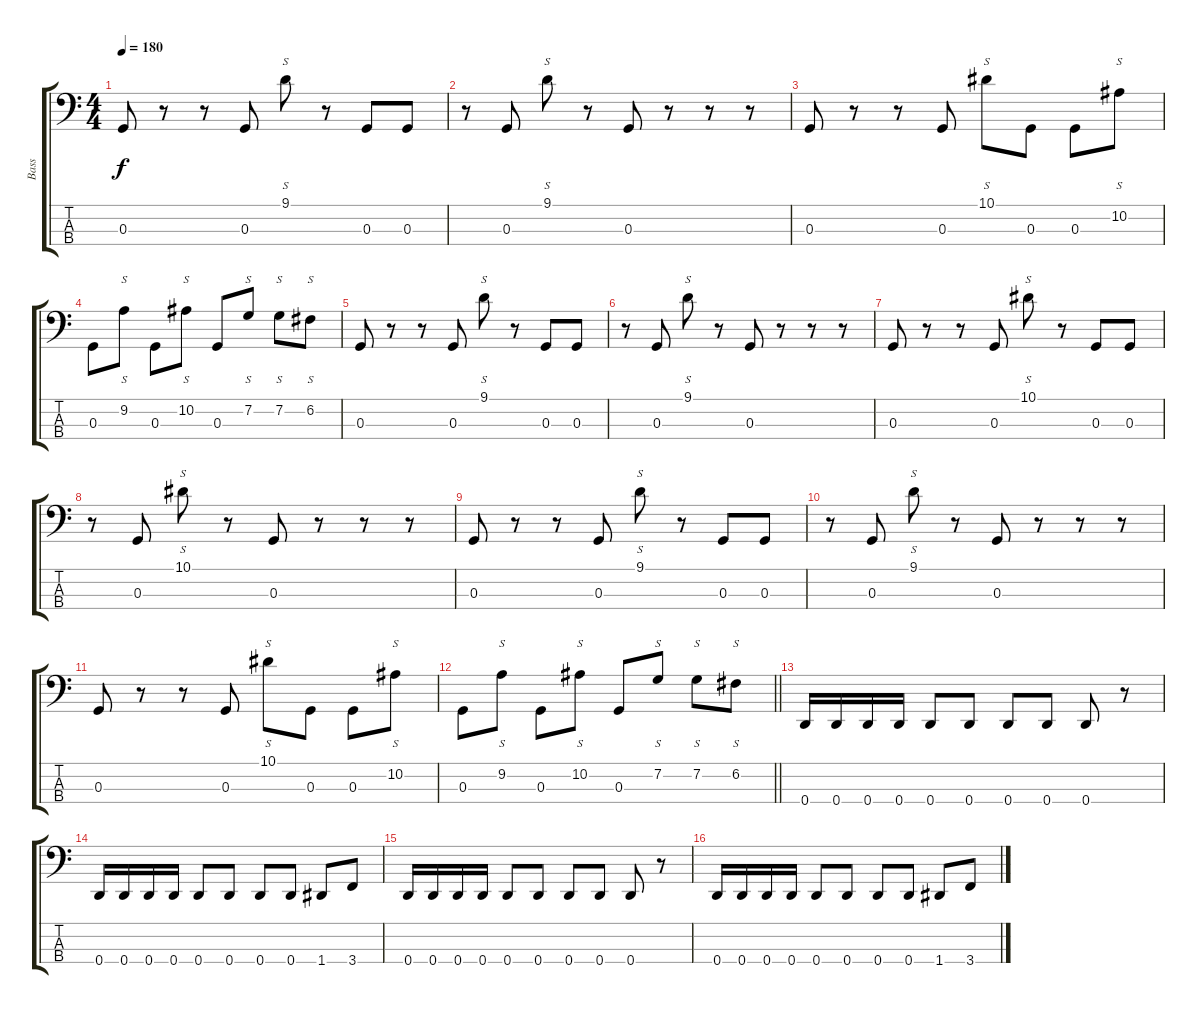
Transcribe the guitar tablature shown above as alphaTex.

\track ("Bass" "Bass") {instrument electricbassfinger}
\staff {score tabs}
\tuning (F2 C2 G1 D1) {hide}
\ts (4 4)
\tempo 180
\clef f4
\ks c
0.3.8{dy f} r.8 r.8 0.3.8 9.1.8{s} r.8 0.3.8 0.3.8 |
r.8 0.3.8 9.1.8{s} r.8 0.3.8 r.8 r.8 r.8 |
0.3.8 r.8 r.8 0.3.8 10.1.8{s} 0.3.8 0.3.8 10.2.8{s} |
0.3.8 9.2.8{s} 0.3.8 10.2.8{s} 0.3.8 7.2.8{s} 7.2.8{s} 6.2.8{s} |
0.3.8 r.8 r.8 0.3.8 9.1.8{s} r.8 0.3.8 0.3.8 |
r.8 0.3.8 9.1.8{s} r.8 0.3.8 r.8 r.8 r.8 |
0.3.8 r.8 r.8 0.3.8 10.1.8{s} r.8 0.3.8 0.3.8 |
r.8 0.3.8 10.1.8{s} r.8 0.3.8 r.8 r.8 r.8 |
0.3.8 r.8 r.8 0.3.8 9.1.8{s} r.8 0.3.8 0.3.8 |
r.8 0.3.8 9.1.8{s} r.8 0.3.8 r.8 r.8 r.8 |
0.3.8 r.8 r.8 0.3.8 10.1.8{s} 0.3.8 0.3.8 10.2.8{s} |
\barLineRight lightlight
0.3.8 9.2.8{s} 0.3.8 10.2.8{s} 0.3.8 7.2.8{s} 7.2.8{s} 6.2.8{s} |
\section ("" "")
0.4.16 0.4.16 0.4.16 0.4.16 0.4.8 0.4.8 0.4.8 0.4.8 0.4.8 r.8 |
0.4.16 0.4.16 0.4.16 0.4.16 0.4.8 0.4.8 0.4.8 0.4.8 1.4.8 3.4.8 |
0.4.16 0.4.16 0.4.16 0.4.16 0.4.8 0.4.8 0.4.8 0.4.8 0.4.8 r.8 |
0.4.16 0.4.16 0.4.16 0.4.16 0.4.8 0.4.8 0.4.8 0.4.8 1.4.8 3.4.8
